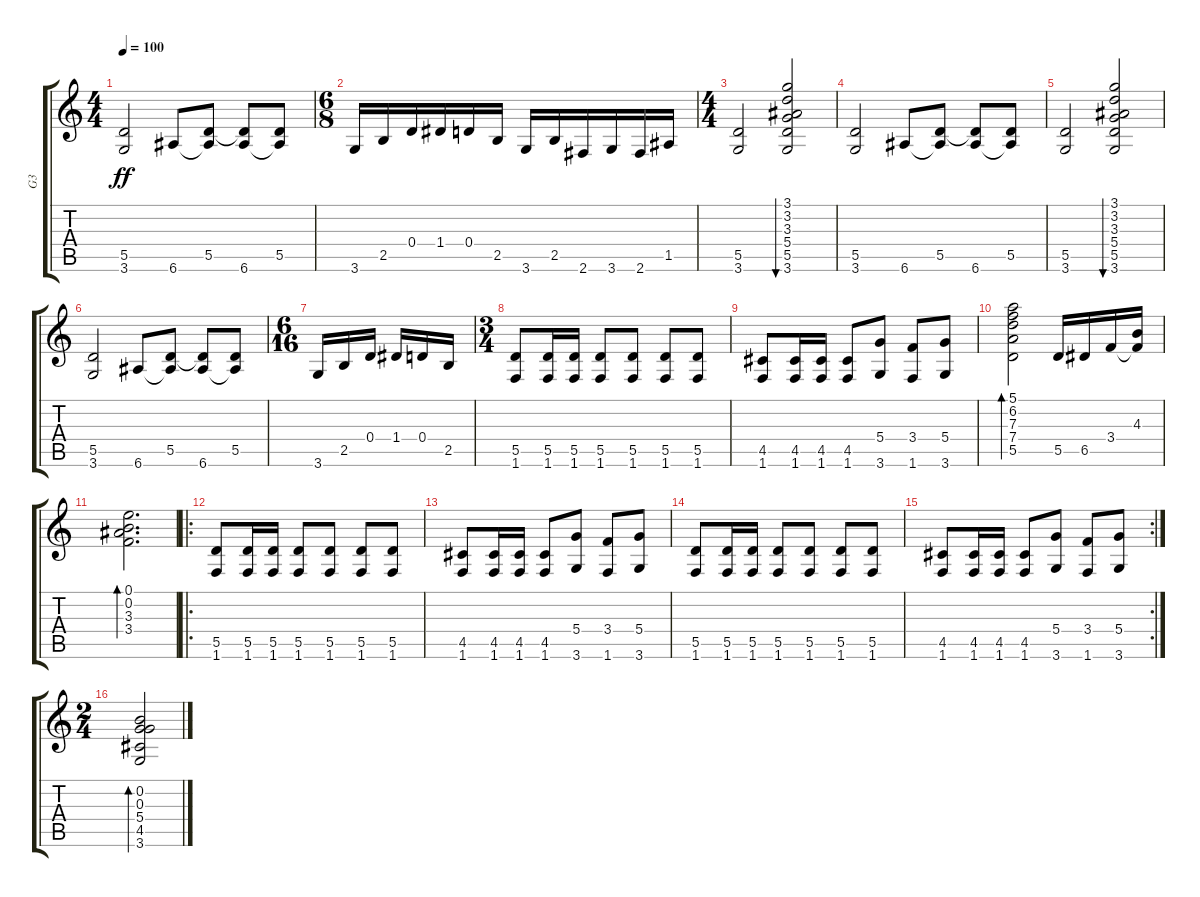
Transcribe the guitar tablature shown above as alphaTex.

\track ("G3" "G3") {instrument acousticguitarsteel}
\staff {score tabs}
\tuning (E4 B3 G3 D3 A2 E2) {hide}
\ts (4 4)
\tempo 100
\clef g2
\ks c
(5.5 3.6).2{dy ff} 6.6.8 (5.5 6.6{t}).8 (5.5{t} 6.6).8 (5.5 6.6{t}).8 |
\ts (6 8)
3.6.16 2.5.16 0.4.16 1.4.16 0.4.16 2.5.16 3.6.16 2.5.16 2.6.16 3.6.16 2.6.16 1.5.16 |
\ts (4 4)
(5.5 3.6).2 (3.1 3.2 3.3 5.4 5.5 3.6).2{bu 480} |
(5.5 3.6).2 6.6.8 (5.5 6.6{t}).8 (5.5{t} 6.6).8 (5.5 6.6{t}).8 |
(5.5 3.6).2 (3.1 3.2 3.3 5.4 5.5 3.6).2{bu 480} |
(5.5 3.6).2 6.6.8 (5.5 6.6{t}).8 (5.5{t} 6.6).8 (5.5 6.6{t}).8 |
\ts (6 16)
3.6.16 2.5.16 0.4.16 1.4.16 0.4.16 2.5.16 |
\ts (3 4)
(5.5 1.6).8 (5.5 1.6).16 (5.5 1.6).16 (5.5 1.6).8 (5.5 1.6).8 (5.5 1.6).8 (5.5 1.6).8 |
(4.5 1.6).8 (4.5 1.6).16 (4.5 1.6).16 (4.5 1.6).8 (5.4 3.6).8 (3.4 1.6).8 (5.4 3.6).8 |
(5.1 6.2 7.3 7.4 5.5).2{bd 480} 5.5.16 6.5.16 3.4.16 (4.3 3.4{t}).16 |
(0.1 0.2 3.3 3.4).2{d bd 480} |
\ro
(5.5 1.6).8 (5.5 1.6).16 (5.5 1.6).16 (5.5 1.6).8 (5.5 1.6).8 (5.5 1.6).8 (5.5 1.6).8 |
(4.5 1.6).8 (4.5 1.6).16 (4.5 1.6).16 (4.5 1.6).8 (5.4 3.6).8 (3.4 1.6).8 (5.4 3.6).8 |
(5.5 1.6).8 (5.5 1.6).16 (5.5 1.6).16 (5.5 1.6).8 (5.5 1.6).8 (5.5 1.6).8 (5.5 1.6).8 |
\rc 2
(4.5 1.6).8 (4.5 1.6).16 (4.5 1.6).16 (4.5 1.6).8 (5.4 3.6).8 (3.4 1.6).8 (5.4 3.6).8 |
\ts (2 4)
(0.2 0.3 5.4 4.5 3.6).2{bd 480}
